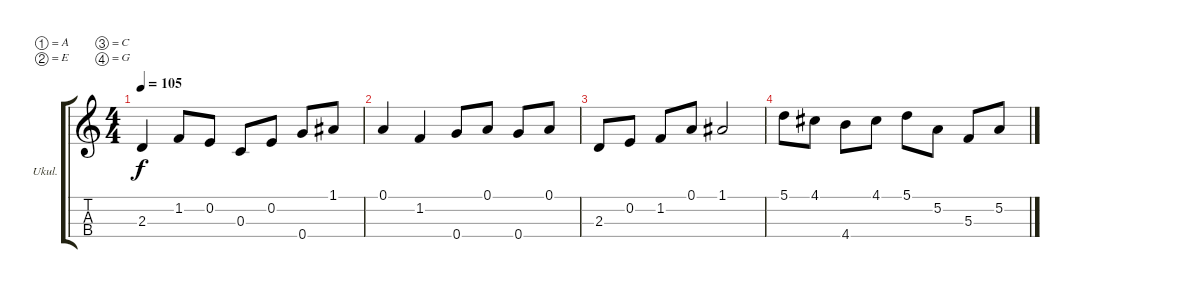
\defaultSystemsLayout 4
\bracketExtendMode groupsimilarinstruments
\firstSystemTrackNameOrientation horizontal
\otherSystemsTrackNameOrientation horizontal
\track ("Ukulele" "Ukul.") {instrument shamisen}
\staff {score tabs}
\tuning (A4 E4 C4 G4)
\ts (4 4)
\tempo 105
\clef g2
\scale
0.485477
\ks c
2.3.4{dy f instrument shamisen} 1.2.8 0.2.8 0.3.8 0.2.8 0.4.8 1.1.8 |
\scale
0.257261 0.1.4 1.2.4 0.4.8 0.1.8 0.4.8 0.1.8 |
\scale
0.257261 2.3.8 0.2.8 1.2.8 0.1.8 1.1.2 |
5.1.8 4.1.8 4.4.8 4.1.8 5.1.8 5.2.8 5.3.8 5.2.8
